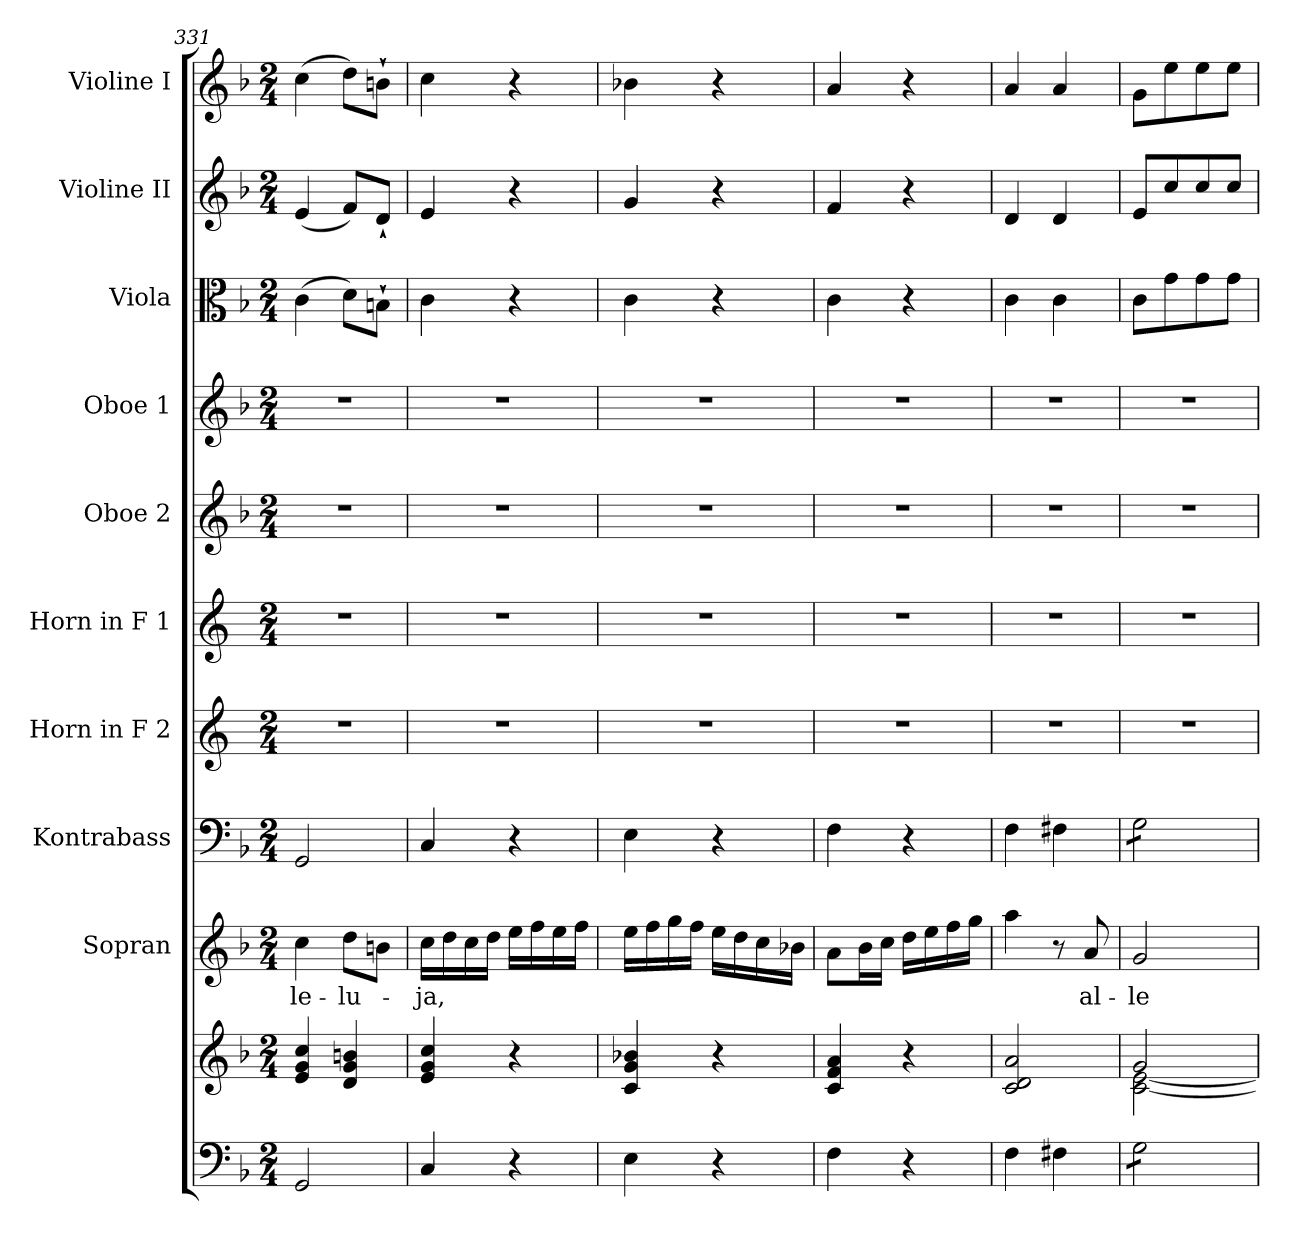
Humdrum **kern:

**kern	**kern	**kern	**text	**kern	**kern	**kern	**kern	**kern	**kern	**kern	**kern
*part10	*part10	*part9	*part9	*part8	*part7	*part6	*part5	*part4	*part3	*part2	*part1
*staff11	*staff10	*staff9	*staff9	*staff8	*staff7	*staff6	*staff5	*staff4	*staff3	*staff2	*staff1
*	*	*I"Sopran	*	*I"Kontrabass	*I"Horn in F 2	*I"Horn in F 1	*I"Oboe 2	*I"Oboe 1	*I"Viola	*I"Violine II	*I"Violine I
*	*	*I'S.	*	*I'Kb.	*	*	*I'Ob. 2	*I'Ob. 1	*I'Vla.	*I'Vl. II	*I'Vl. I
*clefF4	*clefG2	*clefG2	*	*clefF4	*clefG2	*clefG2	*clefG2	*clefG2	*clefC3	*clefG2	*clefG2
*	*	*	*	*ITrd7c12	*ITrd4c7	*ITrd4c7	*	*	*	*	*
*k[b-]	*k[b-]	*k[b-]	*	*k[b-]	*k[b-]	*k[b-]	*k[b-]	*k[b-]	*k[b-]	*k[b-]	*k[b-]
*F:	*F:	*F:	*	*F:	*F:	*F:	*F:	*F:	*F:	*F:	*F:
*M2/4	*M2/4	*M2/4	*	*M2/4	*M2/4	*M2/4	*M2/4	*M2/4	*M2/4	*M2/4	*M2/4
=331	=331	=331	=331	=331	=331	=331	=331	=331	=331	=331	=331
!	!	!	!LO:LY:b	!	!	!	!	!	!	!	!
2GG/	4e/ 4g/ 4cc/	4cc\	-le-	2GGG/	2r	2r	2r	2r	(>4c\	(<4e/	(>4cc\
!	!	!	!LO:LY:b	!	!	!	!	!	!	!	!
.	4d/ 4g/ 4bn/	8dd\L	-lu-	.	.	.	.	.	8d\L)	8f/L)	8dd\L)
.	.	8bn\J	.	.	.	.	.	.	8Bn`>\J	8d`</J	8bn`>\J
=332	=332	=332	=332	=332	=332	=332	=332	=332	=332	=332	=332
!	!	!	!LO:LY:b	!	!	!	!	!	!	!	!
4C/	4e/ 4g/ 4cc/	16cc\LL	-ja,	4CC/	2r	2r	2r	2r	4c\	4e/	4cc\
.	.	16dd\	.	.	.	.	.	.	.	.	.
.	.	16cc\	.	.	.	.	.	.	.	.	.
.	.	16dd\JJ	.	.	.	.	.	.	.	.	.
4r	4r	16ee\LL	.	4r	.	.	.	.	4r	4r	4r
.	.	16ff\	.	.	.	.	.	.	.	.	.
.	.	16ee\	.	.	.	.	.	.	.	.	.
.	.	16ff\JJ	.	.	.	.	.	.	.	.	.
!!LO:PB:g=z
=333	=333	=333	=333	=333	=333	=333	=333	=333	=333	=333	=333
4E\	4c/ 4g/ 4b-X/	16ee\LL	.	4EE\	2r	2r	2r	2r	4c\	4g/	4b-X\
.	.	16ff\	.	.	.	.	.	.	.	.	.
.	.	16gg\	.	.	.	.	.	.	.	.	.
.	.	16ff\JJ	.	.	.	.	.	.	.	.	.
4r	4r	16ee\LL	.	4r	.	.	.	.	4r	4r	4r
.	.	16dd\	.	.	.	.	.	.	.	.	.
.	.	16cc\	.	.	.	.	.	.	.	.	.
.	.	16b-X\JJ	.	.	.	.	.	.	.	.	.
=334	=334	=334	=334	=334	=334	=334	=334	=334	=334	=334	=334
4F\	4c/ 4f/ 4a/	8a\L	.	4FF\	2r	2r	2r	2r	4c\	4f/	4a/
.	.	16b-\L	.	.	.	.	.	.	.	.	.
.	.	16cc\JJ	.	.	.	.	.	.	.	.	.
4r	4r	16dd\LL	.	4r	.	.	.	.	4r	4r	4r
.	.	16ee\	.	.	.	.	.	.	.	.	.
.	.	16ff\	.	.	.	.	.	.	.	.	.
.	.	16gg\JJ	.	.	.	.	.	.	.	.	.
=335	=335	=335	=335	=335	=335	=335	=335	=335	=335	=335	=335
4F\	2c/ 2d/ 2a/	4aa\	.	4FF\	2r	2r	2r	2r	4c\	4d/	4a/
4F#X\	.	8r	.	4FF#X\	.	.	.	.	4c\	4d/	4a/
!	!	!	!LO:LY:b	!	!	!	!	!	!	!	!
.	.	8a/	al-	.	.	.	.	.	.	.	.
=336	=336	=336	=336	=336	=336	=336	=336	=336	=336	=336	=336
*	*^	*	*	*	*	*	*	*	*	*	*
!	!	!	!	!LO:LY:b	!	!	!	!	!	!	!	!
*tremolo	*	*	*	*	*	*	*	*	*	*	*	*
*	*	*	*	*	*tremolo	*	*	*	*	*	*	*
8G\L	2g/	[<2c\ [<2e\	2g/	-le-	8GG\L	2r	2r	2r	2r	8c\L	8e/L	8g\L
8G\	.	.	.	.	8GG\	.	.	.	.	8g\	8cc/	8ee\
8G\	.	.	.	.	8GG\	.	.	.	.	8g\	8cc/	8ee\
8G\J	.	.	.	.	8GG\J	.	.	.	.	8g\J	8cc/J	8ee\J
*	*	*	*	*	*Xtremolo	*	*	*	*	*	*	*
*Xtremolo	*	*	*	*	*	*	*	*	*	*	*	*
*	*v	*v	*	*	*	*	*	*	*	*	*	*
=	=	=	=	=	=	=	=	=	=	=	=
*-	*-	*-	*-	*-	*-	*-	*-	*-	*-	*-	*-
